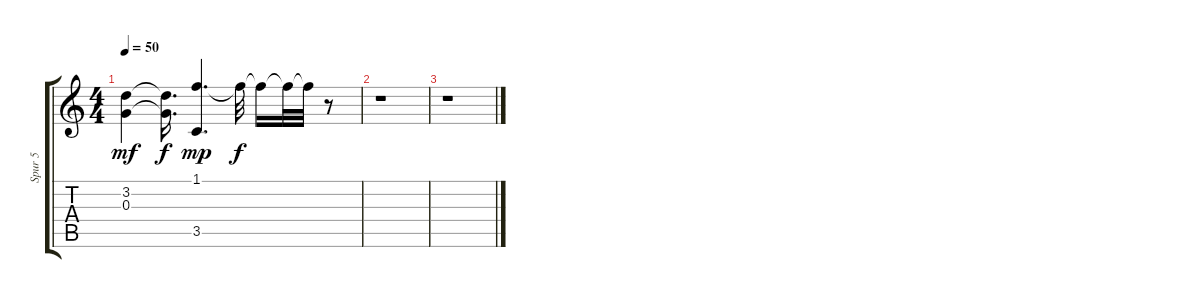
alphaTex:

\track ("Spur 5" "Spur 5") {instrument acousticguitarsteel}
\staff {score tabs}
\tuning (E4 B3 G3 D3 A2 E2) {hide}
\ts (4 4)
\tempo 80
\tempo 50
\clef g2
\ks c
(3.2 0.3).4{dy mf} (3.2{t} 0.3{t}).16{d dy f} (1.1 3.5).4{d dy mp} 1.1{t}.32{dy f} 1.1{t}.16 1.1{t}.32 1.1{t}.32 r.8 |
r.1 |
r.1
